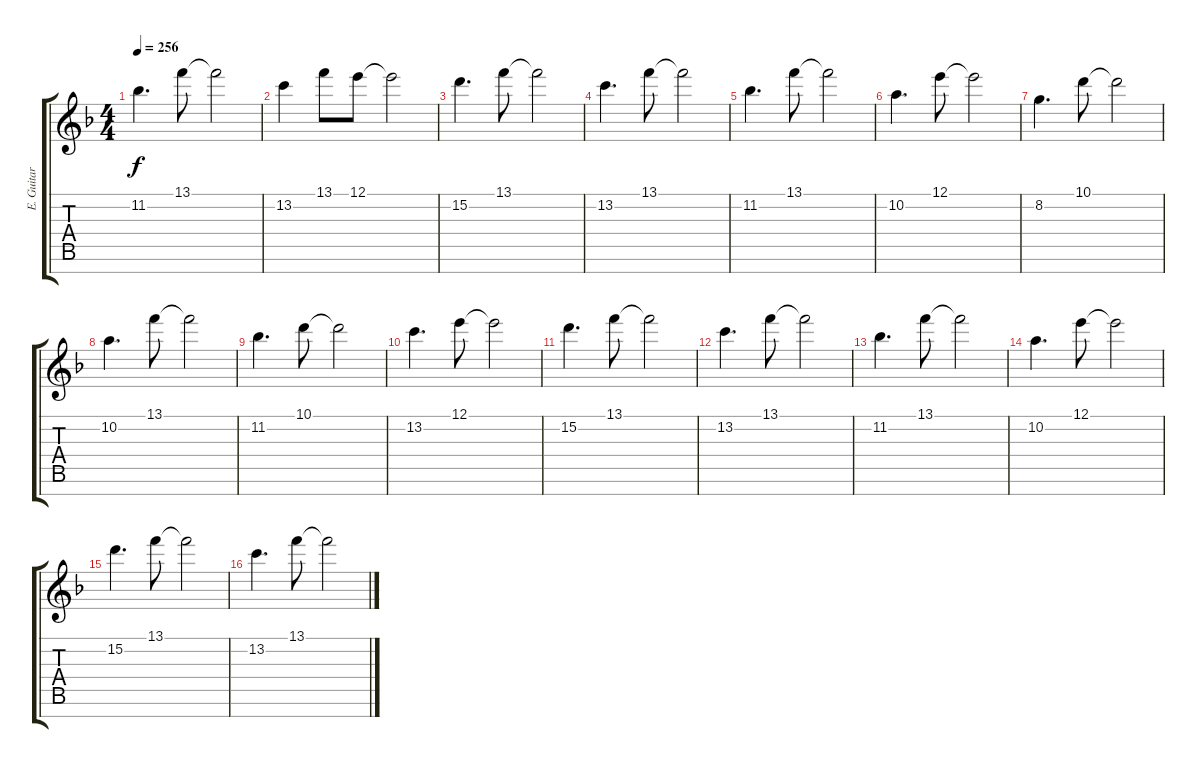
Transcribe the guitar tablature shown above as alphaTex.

\track ("E. Guitar II" "E. Guitar ") {instrument overdrivenguitar}
\staff {score tabs}
\tuning (E4 B3 G3 D3 A2 E2 B1) {hide}
\ts (4 4)
\tempo 256
\clef g2
\ks f
11.2.4{d dy f} 13.1.8 13.1{t}.2 |
13.2.4 13.1.8 12.1.8 12.1{t}.2 |
15.2.4{d} 13.1.8 13.1{t}.2 |
13.2.4{d} 13.1.8 13.1{t}.2 |
11.2.4{d} 13.1.8 13.1{t}.2 |
10.2.4{d} 12.1.8 12.1{t}.2 |
8.2.4{d} 10.1.8 10.1{t}.2 |
10.2.4{d} 13.1.8 13.1{t}.2 |
11.2.4{d} 10.1.8 10.1{t}.2 |
13.2.4{d} 12.1.8 12.1{t}.2 |
15.2.4{d} 13.1.8 13.1{t}.2 |
13.2.4{d} 13.1.8 13.1{t}.2 |
11.2.4{d} 13.1.8 13.1{t}.2 |
10.2.4{d} 12.1.8 12.1{t}.2 |
15.2.4{d} 13.1.8 13.1{t}.2 |
13.2.4{d} 13.1.8 13.1{t}.2
